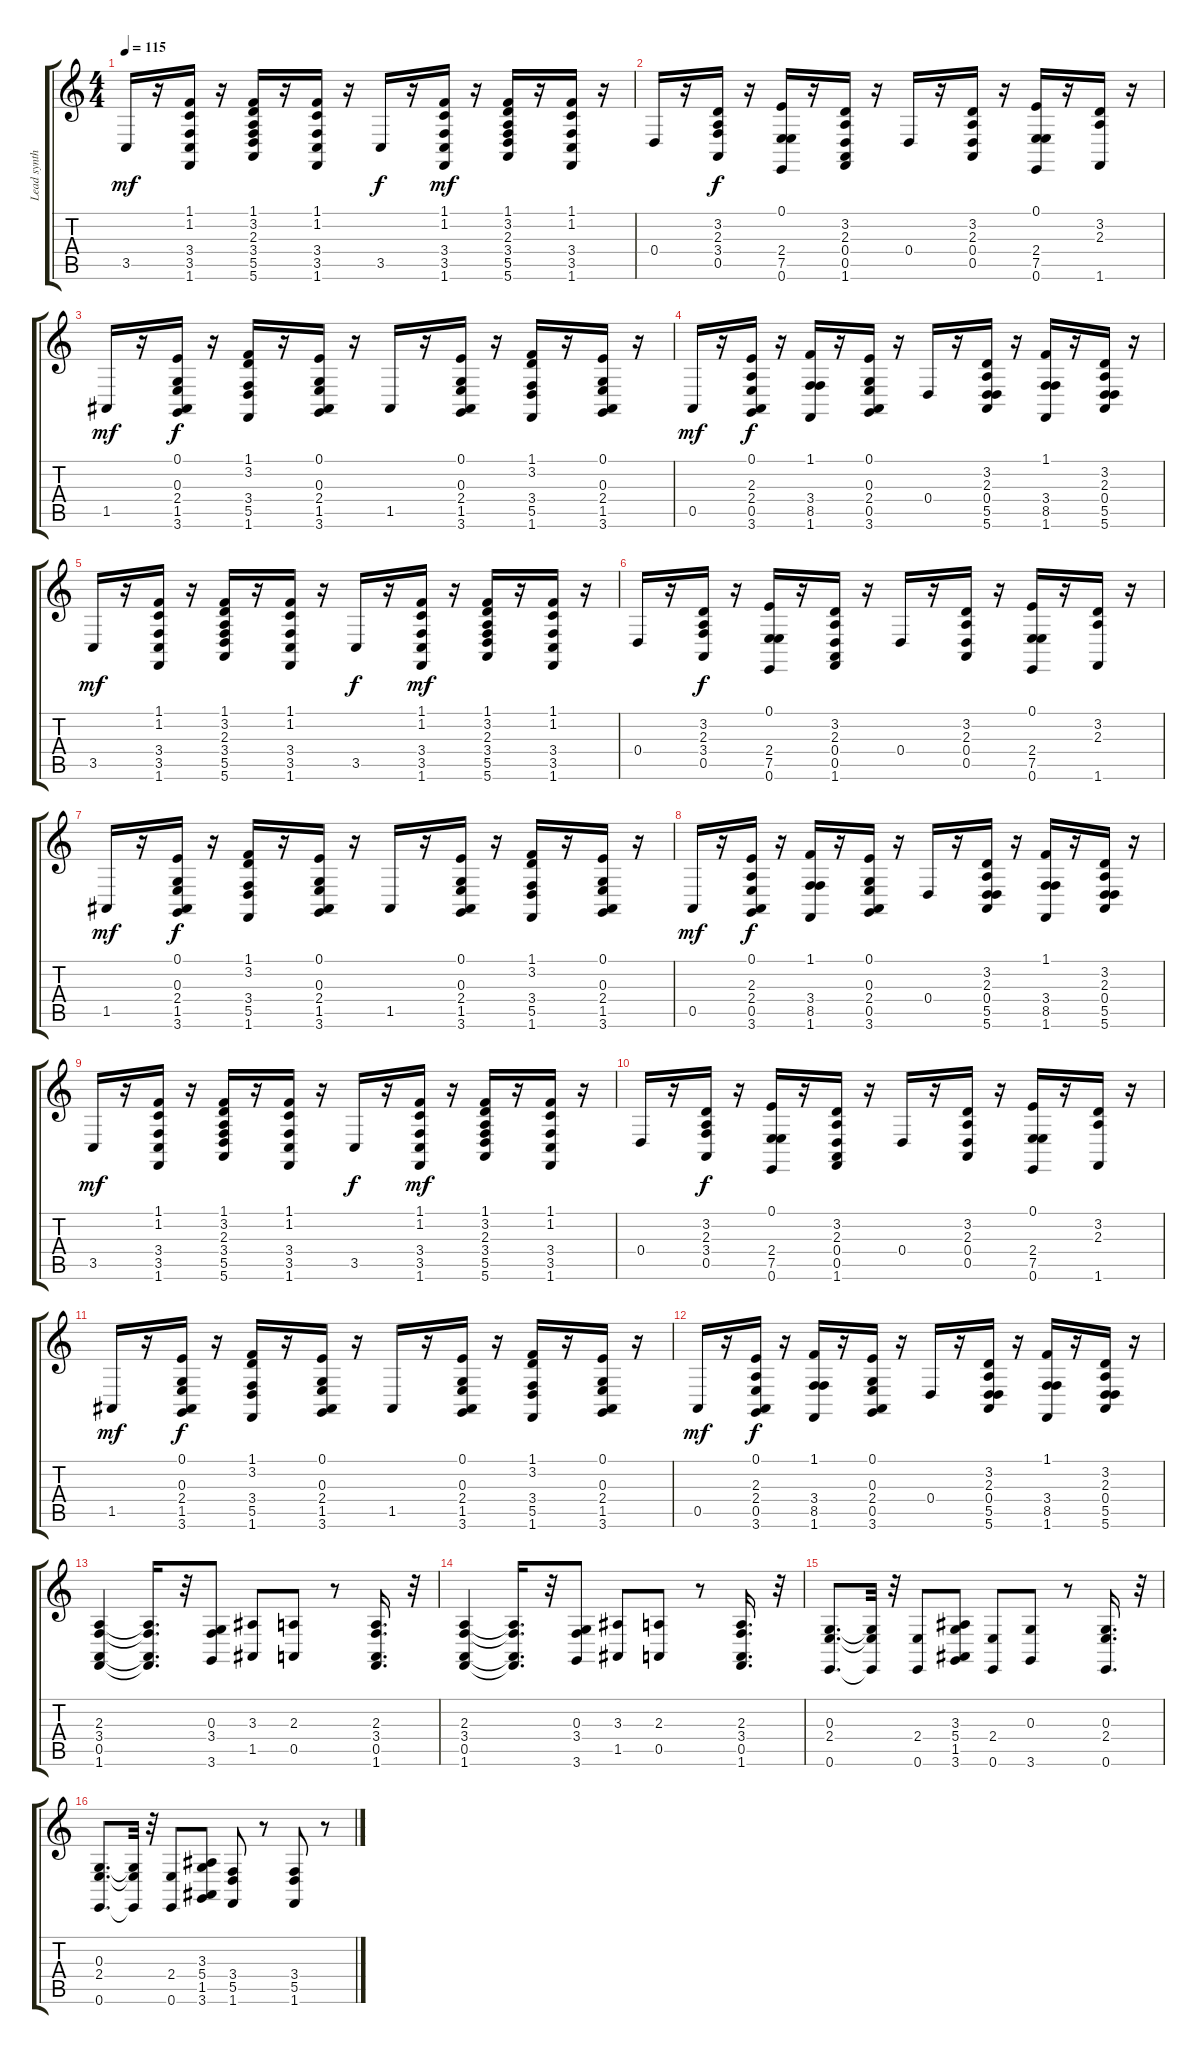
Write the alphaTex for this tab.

\track ("Lead synth" "Lead synth") {instrument churchorgan}
\staff {score tabs}
\tuning (E4 B3 G3 D3 A2 E2) {hide}
\ts (4 4)
\tempo 115
\clef g2
\ks c
3.5.16{dy mf} r.16 (1.1 1.2 3.4 3.5 1.6).16 r.16 (1.1 3.2 2.3 3.4 5.5 5.6).16 r.16 (1.1 1.2 3.4 3.5 1.6).16 r.16 3.5.16{dy f} r.16 (1.1 1.2 3.4 3.5 1.6).16{dy mf} r.16 (1.1 3.2 2.3 3.4 5.5 5.6).16 r.16 (1.1 1.2 3.4 3.5 1.6).16 r.16 |
0.4.16 r.16 (3.2 2.3 3.4 0.5).16{dy f} r.16 (0.1 2.4 7.5 0.6).16 r.16 (3.2 2.3 0.4 0.5 1.6).16 r.16 0.4.16 r.16 (3.2 2.3 0.4 0.5).16 r.16 (0.1 2.4 7.5 0.6).16 r.16 (3.2 2.3 1.6).16 r.16 |
1.5.16{dy mf} r.16 (0.1 0.3 2.4 1.5 3.6).16{dy f} r.16 (1.1 3.2 3.4 5.5 1.6).16 r.16 (0.1 0.3 2.4 1.5 3.6).16 r.16 1.5.16 r.16 (0.1 0.3 2.4 1.5 3.6).16 r.16 (1.1 3.2 3.4 5.5 1.6).16 r.16 (0.1 0.3 2.4 1.5 3.6).16 r.16 |
0.5.16{dy mf} r.16 (0.1 2.3 2.4 0.5 3.6).16{dy f} r.16 (1.1 3.4 8.5 1.6).16 r.16 (0.1 0.3 2.4 0.5 3.6).16 r.16 0.4.16 r.16 (3.2 2.3 0.4 5.5 5.6).16 r.16 (1.1 3.4 8.5 1.6).16 r.16 (3.2 2.3 0.4 5.5 5.6).16 r.16 |
3.5.16{dy mf} r.16 (1.1 1.2 3.4 3.5 1.6).16 r.16 (1.1 3.2 2.3 3.4 5.5 5.6).16 r.16 (1.1 1.2 3.4 3.5 1.6).16 r.16 3.5.16{dy f} r.16 (1.1 1.2 3.4 3.5 1.6).16{dy mf} r.16 (1.1 3.2 2.3 3.4 5.5 5.6).16 r.16 (1.1 1.2 3.4 3.5 1.6).16 r.16 |
0.4.16 r.16 (3.2 2.3 3.4 0.5).16{dy f} r.16 (0.1 2.4 7.5 0.6).16 r.16 (3.2 2.3 0.4 0.5 1.6).16 r.16 0.4.16 r.16 (3.2 2.3 0.4 0.5).16 r.16 (0.1 2.4 7.5 0.6).16 r.16 (3.2 2.3 1.6).16 r.16 |
1.5.16{dy mf} r.16 (0.1 0.3 2.4 1.5 3.6).16{dy f} r.16 (1.1 3.2 3.4 5.5 1.6).16 r.16 (0.1 0.3 2.4 1.5 3.6).16 r.16 1.5.16 r.16 (0.1 0.3 2.4 1.5 3.6).16 r.16 (1.1 3.2 3.4 5.5 1.6).16 r.16 (0.1 0.3 2.4 1.5 3.6).16 r.16 |
0.5.16{dy mf} r.16 (0.1 2.3 2.4 0.5 3.6).16{dy f} r.16 (1.1 3.4 8.5 1.6).16 r.16 (0.1 0.3 2.4 0.5 3.6).16 r.16 0.4.16 r.16 (3.2 2.3 0.4 5.5 5.6).16 r.16 (1.1 3.4 8.5 1.6).16 r.16 (3.2 2.3 0.4 5.5 5.6).16 r.16 |
3.5.16{dy mf} r.16 (1.1 1.2 3.4 3.5 1.6).16 r.16 (1.1 3.2 2.3 3.4 5.5 5.6).16 r.16 (1.1 1.2 3.4 3.5 1.6).16 r.16 3.5.16{dy f} r.16 (1.1 1.2 3.4 3.5 1.6).16{dy mf} r.16 (1.1 3.2 2.3 3.4 5.5 5.6).16 r.16 (1.1 1.2 3.4 3.5 1.6).16 r.16 |
0.4.16 r.16 (3.2 2.3 3.4 0.5).16{dy f} r.16 (0.1 2.4 7.5 0.6).16 r.16 (3.2 2.3 0.4 0.5 1.6).16 r.16 0.4.16 r.16 (3.2 2.3 0.4 0.5).16 r.16 (0.1 2.4 7.5 0.6).16 r.16 (3.2 2.3 1.6).16 r.16 |
1.5.16{dy mf} r.16 (0.1 0.3 2.4 1.5 3.6).16{dy f} r.16 (1.1 3.2 3.4 5.5 1.6).16 r.16 (0.1 0.3 2.4 1.5 3.6).16 r.16 1.5.16 r.16 (0.1 0.3 2.4 1.5 3.6).16 r.16 (1.1 3.2 3.4 5.5 1.6).16 r.16 (0.1 0.3 2.4 1.5 3.6).16 r.16 |
0.5.16{dy mf} r.16 (0.1 2.3 2.4 0.5 3.6).16{dy f} r.16 (1.1 3.4 8.5 1.6).16 r.16 (0.1 0.3 2.4 0.5 3.6).16 r.16 0.4.16 r.16 (3.2 2.3 0.4 5.5 5.6).16 r.16 (1.1 3.4 8.5 1.6).16 r.16 (3.2 2.3 0.4 5.5 5.6).16 r.16 |
(2.3 3.4 0.5 1.6).4 (2.3{t} 3.4{t} 0.5{t} 1.6{t}).16{d} r.32 (0.3 3.4 3.6).8 (3.3 1.5).8 (2.3 0.5).8 r.8 (2.3 3.4 0.5 1.6).16{d} r.32 |
(2.3 3.4 0.5 1.6).4 (2.3{t} 3.4{t} 0.5{t} 1.6{t}).16{d} r.32 (0.3 3.4 3.6).8 (3.3 1.5).8 (2.3 0.5).8 r.8 (2.3 3.4 0.5 1.6).16{d} r.32 |
(0.3 2.4 0.6).8{d} (0.3{t} 2.4{t} 0.6{t}).32 r.32 (2.4 0.6).8 (3.3 5.4 1.5 3.6).8 (2.4 0.6).8 (0.3 3.6).8 r.8 (0.3 2.4 0.6).16{d} r.32 |
(0.3 2.4 0.6).8{d} (0.3{t} 2.4{t} 0.6{t}).32 r.32 (2.4 0.6).8 (3.3 5.4 1.5 3.6).8 (3.4 5.5 1.6).8 r.8 (3.4 5.5 1.6).8 r.8
